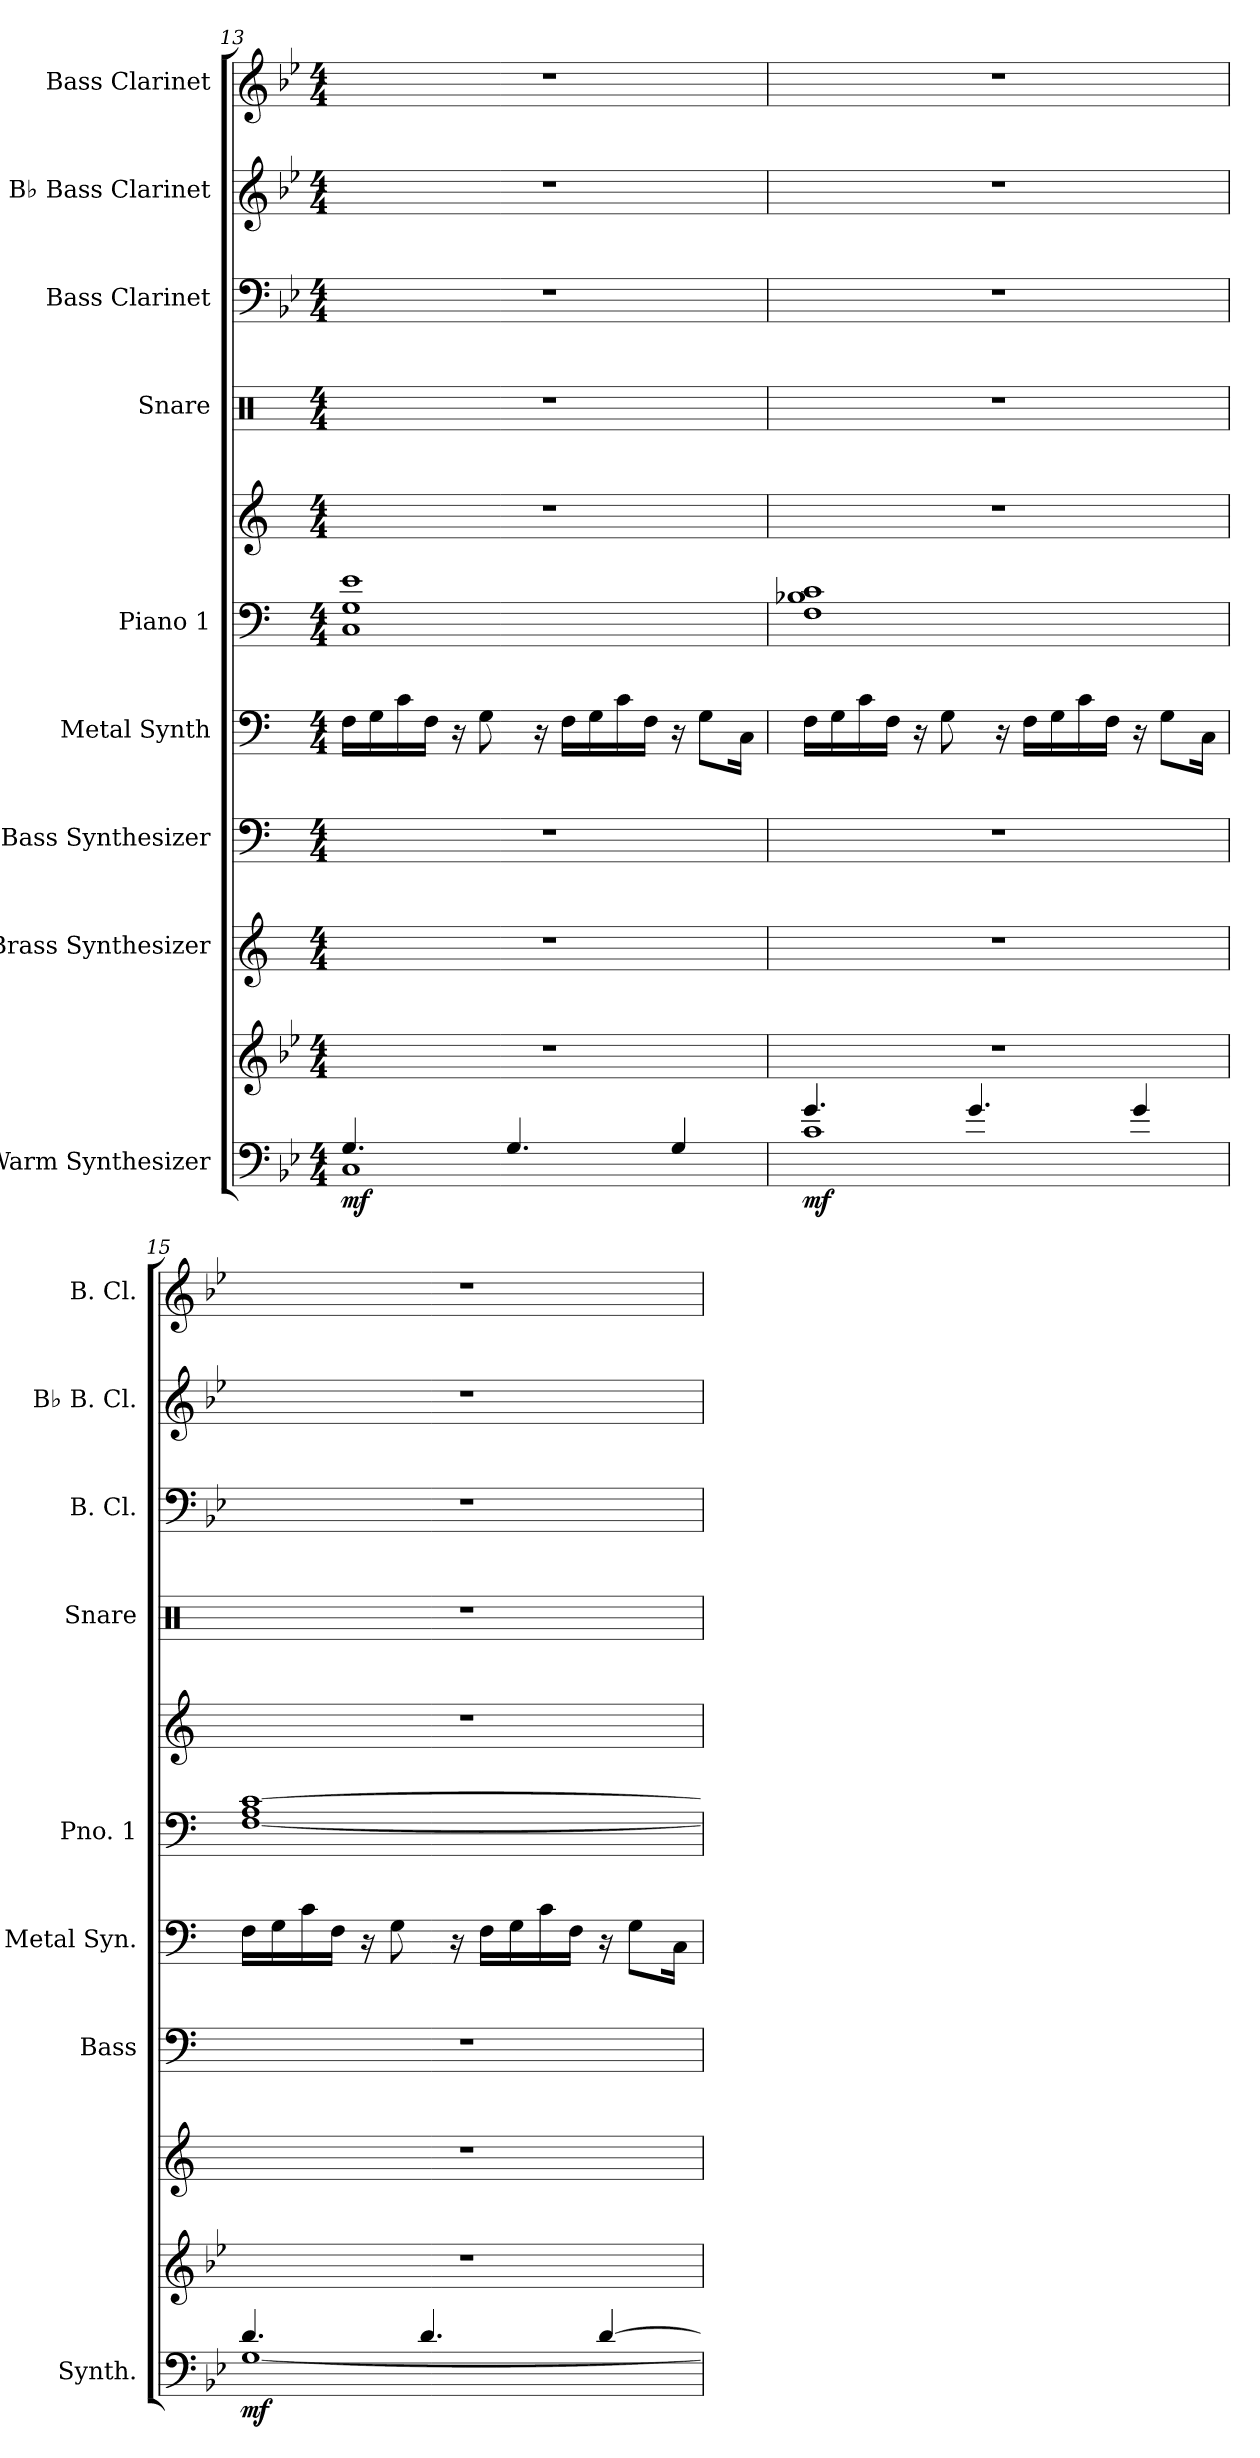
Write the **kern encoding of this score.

**kern	**kern	**dynam	**kern	**kern	**kern	**kern	**kern	**kern	**kern	**kern	**kern
*part9	*part9	*part9	*part8	*part7	*part6	*part5	*part5	*part4	*part3	*part2	*part1
*staff11	*staff10	*staff10/11	*staff9	*staff8	*staff7	*staff6	*staff5	*staff4	*staff3	*staff2	*staff1
*I"Warm Synthesizer	*	*	*I"Brass Synthesizer	*I"Bass Synthesizer	*I"Metal Synth	*I"Piano 1	*	*I"Snare	*I"Bass Clarinet	*I"B♭ Bass Clarinet	*I"Bass Clarinet
*I'Synth.	*	*	*	*I'Bass	*I'Metal Syn.	*I'Pno. 1	*	*I'Snare	*I'B. Cl.	*I'B♭ B. Cl.	*I'B. Cl.
*clefF4	*clefG2	*	*clefG2	*clefF4	*clefF4	*clefF4	*clefG2	*clefX	*clefF4	*clefG2	*clefG2
*	*	*	*	*	*	*	*	*	*ITrd1c2	*ITrd8c14	*ITrd8c14
*k[b-e-]	*k[b-e-]	*	*k[]	*k[]	*k[]	*k[]	*k[]	*k[]	*k[b-e-a-d-]	*k[b-e-]	*k[b-e-]
*M4/4	*M4/4	*	*M4/4	*M4/4	*M4/4	*M4/4	*M4/4	*M4/4	*M4/4	*M4/4	*M4/4
=13	=13	=13	=13	=13	=13	=13	=13	=13	=13	=13	=13
*^	*	*	*	*	*	*	*	*	*	*	*
!	!	!	!LO:DY:b=2	!	!	!	!	!	!	!	!	!
4.G/	1C	1r	mf	1r	1r	16F\LL	1C 1G 1e	1r	1r	1r	1r	1r
.	.	.	.	.	.	16G\	.	.	.	.	.	.
.	.	.	.	.	.	16c\	.	.	.	.	.	.
.	.	.	.	.	.	16F\JJ	.	.	.	.	.	.
.	.	.	.	.	.	16r	.	.	.	.	.	.
.	.	.	.	.	.	8G\	.	.	.	.	.	.
4.G/	.	.	.	.	.	.	.	.	.	.	.	.
.	.	.	.	.	.	16r	.	.	.	.	.	.
.	.	.	.	.	.	16F\LL	.	.	.	.	.	.
.	.	.	.	.	.	16G\	.	.	.	.	.	.
.	.	.	.	.	.	16c\	.	.	.	.	.	.
.	.	.	.	.	.	16F\JJ	.	.	.	.	.	.
4G/	.	.	.	.	.	16r	.	.	.	.	.	.
.	.	.	.	.	.	8G\L	.	.	.	.	.	.
.	.	.	.	.	.	16C\Jk	.	.	.	.	.	.
=14	=14	=14	=14	=14	=14	=14	=14	=14	=14	=14	=14	=14
!	!	!	!LO:DY:b=2	!	!	!	!	!	!	!	!	!
4.g/	1c	1r	mf	1r	1r	16F\LL	1F 1B-X 1c	1r	1r	1r	1r	1r
.	.	.	.	.	.	16G\	.	.	.	.	.	.
.	.	.	.	.	.	16c\	.	.	.	.	.	.
.	.	.	.	.	.	16F\JJ	.	.	.	.	.	.
.	.	.	.	.	.	16r	.	.	.	.	.	.
.	.	.	.	.	.	8G\	.	.	.	.	.	.
4.g/	.	.	.	.	.	.	.	.	.	.	.	.
.	.	.	.	.	.	16r	.	.	.	.	.	.
.	.	.	.	.	.	16F\LL	.	.	.	.	.	.
.	.	.	.	.	.	16G\	.	.	.	.	.	.
.	.	.	.	.	.	16c\	.	.	.	.	.	.
.	.	.	.	.	.	16F\JJ	.	.	.	.	.	.
4g/	.	.	.	.	.	16r	.	.	.	.	.	.
.	.	.	.	.	.	8G\L	.	.	.	.	.	.
.	.	.	.	.	.	16C\Jk	.	.	.	.	.	.
=15	=15	=15	=15	=15	=15	=15	=15	=15	=15	=15	=15	=15
!	!	!	!LO:DY:b=2	!	!	!	!	!	!	!	!	!
4.d/	[1G	1r	mf	1r	1r	16F\LL	[<1F 1A [1c	1r	1r	1r	1r	1r
.	.	.	.	.	.	16G\	.	.	.	.	.	.
.	.	.	.	.	.	16c\	.	.	.	.	.	.
.	.	.	.	.	.	16F\JJ	.	.	.	.	.	.
.	.	.	.	.	.	16r	.	.	.	.	.	.
.	.	.	.	.	.	8G\	.	.	.	.	.	.
4.d/	.	.	.	.	.	.	.	.	.	.	.	.
.	.	.	.	.	.	16r	.	.	.	.	.	.
.	.	.	.	.	.	16F\LL	.	.	.	.	.	.
.	.	.	.	.	.	16G\	.	.	.	.	.	.
.	.	.	.	.	.	16c\	.	.	.	.	.	.
.	.	.	.	.	.	16F\JJ	.	.	.	.	.	.
[4d/	.	.	.	.	.	16r	.	.	.	.	.	.
.	.	.	.	.	.	8G\L	.	.	.	.	.	.
.	.	.	.	.	.	16C\Jk	.	.	.	.	.	.
*v	*v	*	*	*	*	*	*	*	*	*	*	*
=	=	=	=	=	=	=	=	=	=	=	=
*-	*-	*-	*-	*-	*-	*-	*-	*-	*-	*-	*-
